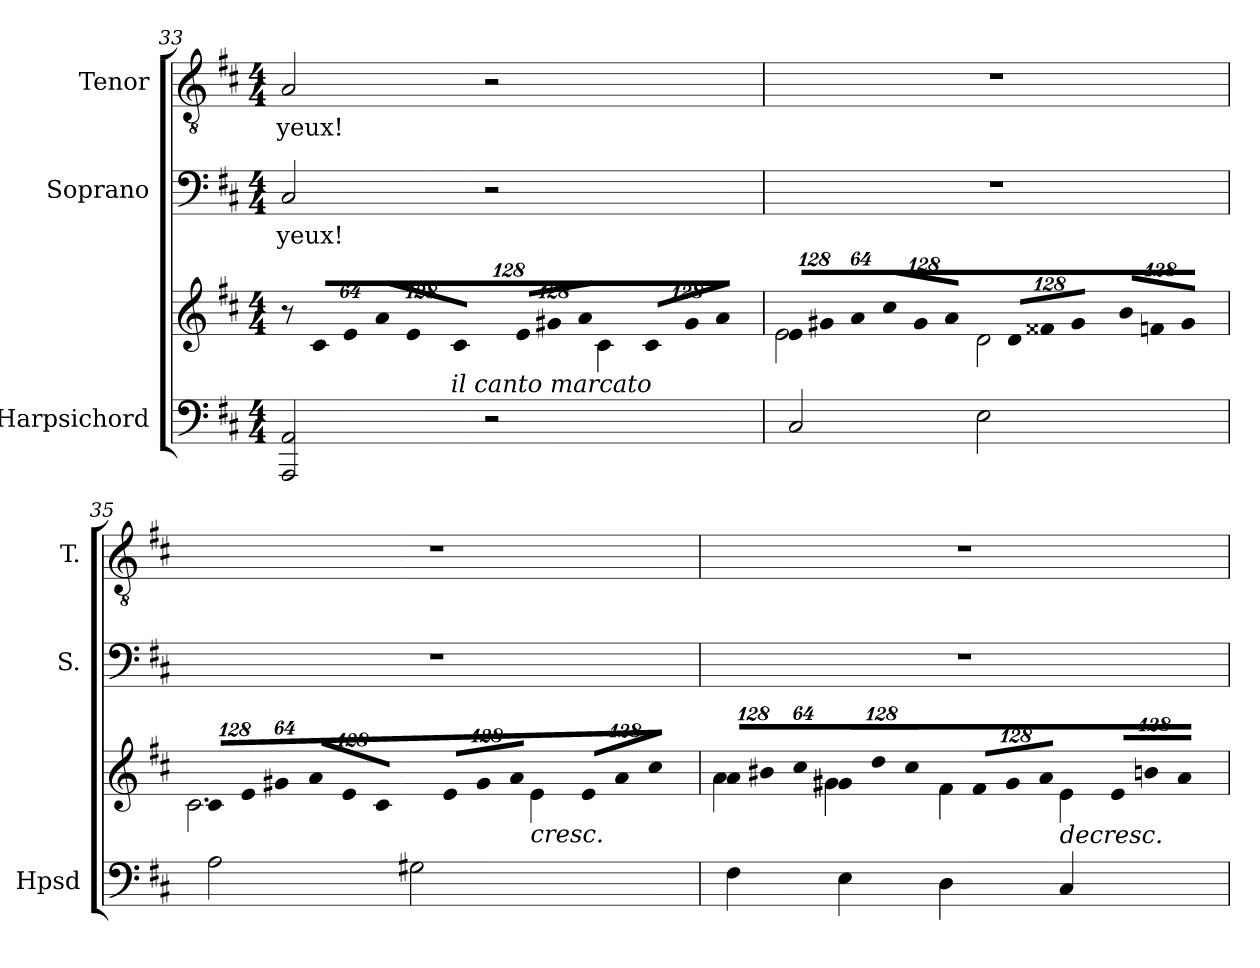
**kern	**kern	**dynam	**kern	**text	**kern	**text
*part3	*part3	*part3	*part2	*part2	*part1	*part1
*staff4	*staff3	*staff3/4	*staff2	*staff2	*staff1	*staff1
*I"Harpsichord	*	*	*I"Soprano	*	*I"Tenor	*
*I'Hpsd	*	*	*I'S.	*	*I'T.	*
!!LO:LB:g=z
*clefF4	*clefG2	*	*clefF4	*	*clefGv2	*
*	*	*	*	*	*ITrd7c12	*
*k[f#c#]	*k[f#c#]	*	*k[f#c#]	*	*k[f#c#]	*
*D:	*D:	*	*D:	*	*D:	*
*M4/4	*M4/4	*	*M4/4	*	*M4/4	*
*	*Xbrackettup	*	*	*	*	*
=33	=33	=33	=33	=33	=33	=33
!	!LO:N:vis=8	!	!	!	!	!
*	*^	*	*	*	*	*
!	!	!	!	!	!LO:LY:b:color=#000000	!	!
!	!	!	!	!	!	!	!LO:LY:b:color=#000000
*^	*	*	*	*	*	*	*
2AAAi/ 2AAi	4ryy	1024%85r	2.ryy	.	2C#i/	-yeux!-	2AAi/	-yeux!-
!	!	!LO:N:vis=8	!	!	!	!	!	!
.	.	1024%85c#i/L	.	.	.	.	.	.
!	!	!LO:N:vis=8	!	!	!	!	!	!
.	.	512%43ei/J	.	.	.	.	.	.
!	!	!LO:N:vis=8	!	!	!	!	!	!
.	8ryy	1024%85ai/L	.	.	.	.	.	.
!	!	!LO:N:vis=8	!	!	!	!	!	!
.	.	1024%85ei/	.	.	.	.	.	.
.	32ryy	.	.	.	.	.	.	.
.	128ryy	.	.	.	.	.	.	.
!	!LO:TX:a:i:t=il canto marcato	!	!	!	!	!	!	!
.	2ryy	.	.	.	.	.	.	.
!	!	!LO:N:vis=8	!	!	!	!	!	!
.	.	512%43c#i/J	.	.	.	.	.	.
!	!	!LO:N:vis=8	!	!	!	!	!	!
2r	.	1024%85ei/L	.	.	2r	.	2r	.
!	!	!LO:N:vis=8	!	!	!	!	!	!
.	.	1024%85g#Xi/	.	.	.	.	.	.
!	!	!LO:N:vis=8	!	!	!	!	!	!
.	.	512%43ai/J	.	.	.	.	.	.
!	!	!LO:N:vis=8	!	!	!	!	!	!
.	.	1024%85c#i/L	4c#i\	.	.	.	.	.
!	!	!LO:N:vis=8	!	!	!	!	!	!
.	.	1024%85g#i/	.	.	.	.	.	.
.	16ryy	.	.	.	.	.	.	.
!	!	!LO:N:vis=8	!	!	!	!	!	!
.	.	512%43ai/J	.	.	.	.	.	.
.	64.ryy	.	.	.	.	.	.	.
=34	=34	=34	=34	=34	=34	=34	=34	=34
!LO:TX:b:i:t=Man	!	!	!	!	!	!	!	!
!	!	!LO:N:vis=8	!	!	!	!	!	!
*v	*v	*	*	*	*	*	*	*
2C#i/	1024%85ei/L	2ei\	.	1r	.	1r	.
!	!LO:N:vis=8	!	!	!	!	!	!
.	1024%85g#Xi/	.	.	.	.	.	.
!	!LO:N:vis=8	!	!	!	!	!	!
.	512%43ai/J	.	.	.	.	.	.
!	!LO:N:vis=8	!	!	!	!	!	!
.	1024%85cc#i/L	.	.	.	.	.	.
!	!LO:N:vis=8	!	!	!	!	!	!
.	1024%85g#i/	.	.	.	.	.	.
!	!LO:N:vis=8	!	!	!	!	!	!
.	512%43ai/J	.	.	.	.	.	.
!	!LO:N:vis=8	!	!	!	!	!	!
2Ei\	1024%85di/L	2di\	.	.	.	.	.
!	!LO:N:vis=8	!	!	!	!	!	!
.	1024%85f##Xi/	.	.	.	.	.	.
!	!LO:N:vis=8	!	!	!	!	!	!
.	512%43g#i/J	.	.	.	.	.	.
!	!LO:N:vis=8	!	!	!	!	!	!
.	1024%85bi/L	.	.	.	.	.	.
!	!LO:N:vis=8	!	!	!	!	!	!
.	1024%85fi/	.	.	.	.	.	.
!	!LO:N:vis=8	!	!	!	!	!	!
.	512%43g#i/J	.	.	.	.	.	.
=35	=35	=35	=35	=35	=35	=35	=35
!	!LO:N:vis=8	!	!	!	!	!	!
2Ai\	1024%85c#i/L	2.c#i\	.	1r	.	1r	.
!	!LO:N:vis=8	!	!	!	!	!	!
.	1024%85ei/	.	.	.	.	.	.
!	!LO:N:vis=8	!	!	!	!	!	!
.	512%43g#Xi/J	.	.	.	.	.	.
!	!LO:N:vis=8	!	!	!	!	!	!
.	1024%85ai/L	.	.	.	.	.	.
!	!LO:N:vis=8	!	!	!	!	!	!
.	1024%85ei/	.	.	.	.	.	.
!	!LO:N:vis=8	!	!	!	!	!	!
.	512%43c#i/J	.	.	.	.	.	.
!	!LO:N:vis=8	!	!	!	!	!	!
2G#Xi\	1024%85ei/L	.	[	.	.	.	.
!	!LO:N:vis=8	!	!	!	!	!	!
.	1024%85g#i/	.	.	.	.	.	.
!	!LO:N:vis=8	!	!	!	!	!	!
.	512%43ai/J	.	.	.	.	.	.
!	!LO:N:vis=8	!	!LO:HP:b	!	!	!	!
.	1024%85ei/L	4ei\	<	.	.	.	.
!	!LO:N:vis=8	!	!	!	!	!	!
.	1024%85ai/	.	.	.	.	.	.
!	!LO:N:vis=8	!	!	!	!	!	!
.	512%43cc#i/J	.	.	.	.	.	.
=36	=36	=36	=36	=36	=36	=36	=36
!	!LO:N:vis=8	!	!	!	!	!	!
4F#i\	1024%85ai/L	4ai\	.	1r	.	1r	.
!	!LO:N:vis=8	!	!	!	!	!	!
.	1024%85b#Xi/	.	.	.	.	.	.
!	!LO:N:vis=8	!	!	!	!	!	!
.	512%43cc#i/J	.	.	.	.	.	.
!	!LO:N:vis=8	!	!	!	!	!	!
4Ei\	1024%85g#Xi/L	4g#i\	]	.	.	.	.
!	!LO:N:vis=8	!	!	!	!	!	!
.	1024%85ddi/	.	.	.	.	.	.
!	!LO:N:vis=8	!	!	!	!	!	!
.	512%43cc#i/J	.	.	.	.	.	.
!	!LO:N:vis=8	!	!	!	!	!	!
4Di\	1024%85f#i/L	4f#i\	.	.	.	.	.
!	!LO:N:vis=8	!	!	!	!	!	!
.	1024%85g#i/	.	.	.	.	.	.
!	!LO:N:vis=8	!	!	!	!	!	!
.	512%43ai/J	.	.	.	.	.	.
!	!LO:N:vis=8	!	!LO:HP:b	!	!	!	!
4C#i/	1024%85ei/L	4ei\	>	.	.	.	.
!	!LO:N:vis=8	!	!	!	!	!	!
.	1024%85bni/	.	.	.	.	.	.
!	!LO:N:vis=8	!	!	!	!	!	!
.	512%43ai/J	.	.	.	.	.	.
*	*v	*v	*	*	*	*	*
=	=	=	=	=	=	=
*-	*-	*-	*-	*-	*-	*-
